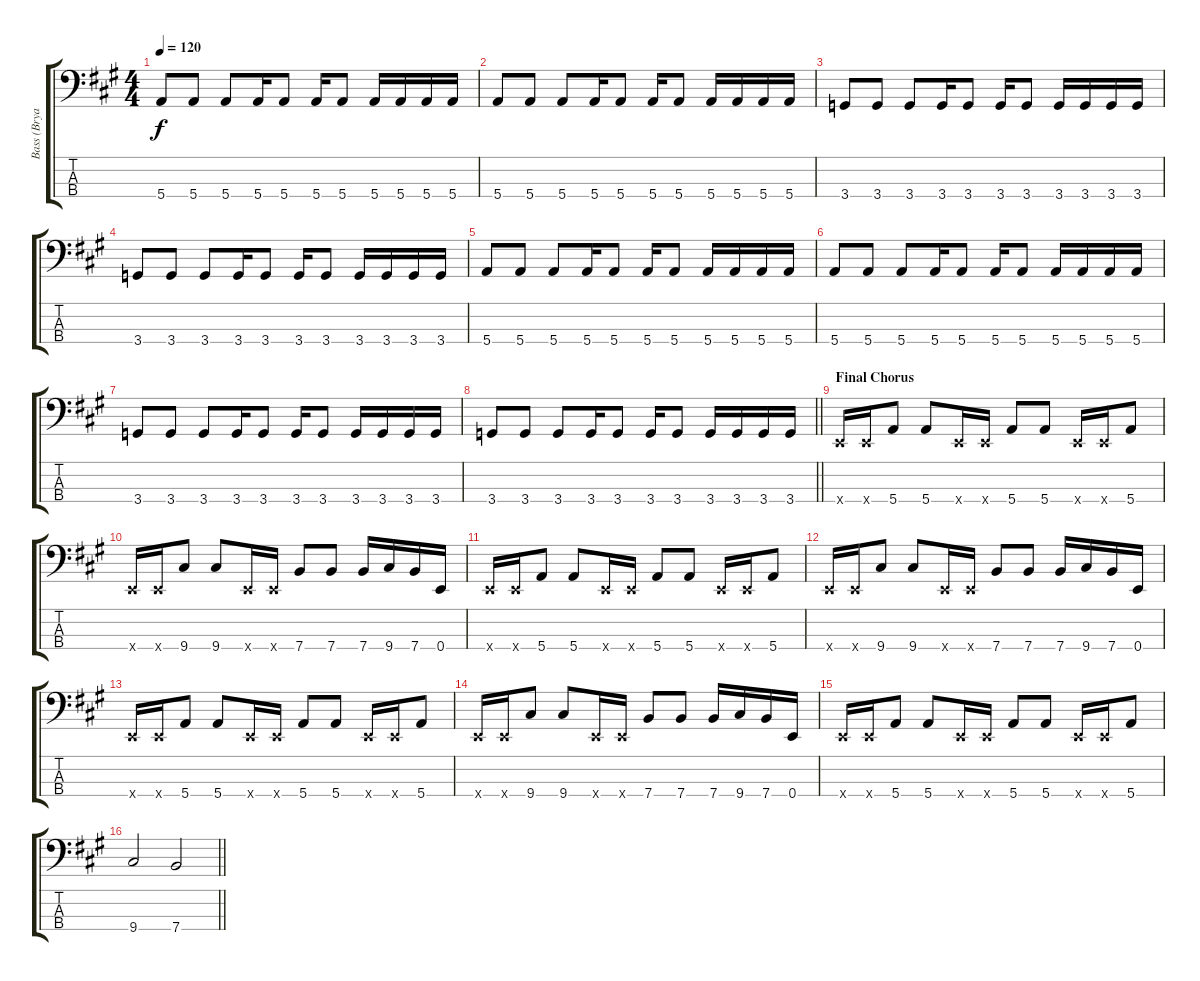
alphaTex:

\track ("Bass (Bryan)" "Bass (Brya") {instrument electricbasspick}
\staff {score tabs}
\tuning (G2 D2 A1 E1) {hide}
\ts (4 4)
\tempo 120
\clef f4
\ks a
5.4.8{dy f} 5.4.8 5.4.8 5.4.16 5.4.8 5.4.16 5.4.8 5.4.16 5.4.16 5.4.16 5.4.16 |
5.4.8 5.4.8 5.4.8 5.4.16 5.4.8 5.4.16 5.4.8 5.4.16 5.4.16 5.4.16 5.4.16 |
3.4.8 3.4.8 3.4.8 3.4.16 3.4.8 3.4.16 3.4.8 3.4.16 3.4.16 3.4.16 3.4.16 |
3.4.8 3.4.8 3.4.8 3.4.16 3.4.8 3.4.16 3.4.8 3.4.16 3.4.16 3.4.16 3.4.16 |
5.4.8 5.4.8 5.4.8 5.4.16 5.4.8 5.4.16 5.4.8 5.4.16 5.4.16 5.4.16 5.4.16 |
5.4.8 5.4.8 5.4.8 5.4.16 5.4.8 5.4.16 5.4.8 5.4.16 5.4.16 5.4.16 5.4.16 |
3.4.8 3.4.8 3.4.8 3.4.16 3.4.8 3.4.16 3.4.8 3.4.16 3.4.16 3.4.16 3.4.16 |
\barLineRight lightlight
3.4.8 3.4.8 3.4.8 3.4.16 3.4.8 3.4.16 3.4.8 3.4.16 3.4.16 3.4.16 3.4.16 |
\section ("" "Final Chorus")
0.4{x}.16 0.4{x}.16 5.4.8 5.4.8 0.4{x}.16 0.4{x}.16 5.4.8 5.4.8 0.4{x}.16 0.4{x}.16 5.4.8 |
0.4{x}.16 0.4{x}.16 9.4.8 9.4.8 0.4{x}.16 0.4{x}.16 7.4.8 7.4.8 7.4.16 9.4.16 7.4.16 0.4.16 |
0.4{x}.16 0.4{x}.16 5.4.8 5.4.8 0.4{x}.16 0.4{x}.16 5.4.8 5.4.8 0.4{x}.16 0.4{x}.16 5.4.8 |
0.4{x}.16 0.4{x}.16 9.4.8 9.4.8 0.4{x}.16 0.4{x}.16 7.4.8 7.4.8 7.4.16 9.4.16 7.4.16 0.4.16 |
0.4{x}.16 0.4{x}.16 5.4.8 5.4.8 0.4{x}.16 0.4{x}.16 5.4.8 5.4.8 0.4{x}.16 0.4{x}.16 5.4.8 |
0.4{x}.16 0.4{x}.16 9.4.8 9.4.8 0.4{x}.16 0.4{x}.16 7.4.8 7.4.8 7.4.16 9.4.16 7.4.16 0.4.16 |
0.4{x}.16 0.4{x}.16 5.4.8 5.4.8 0.4{x}.16 0.4{x}.16 5.4.8 5.4.8 0.4{x}.16 0.4{x}.16 5.4.8 |
\barLineRight lightlight
9.4.2 7.4.2
